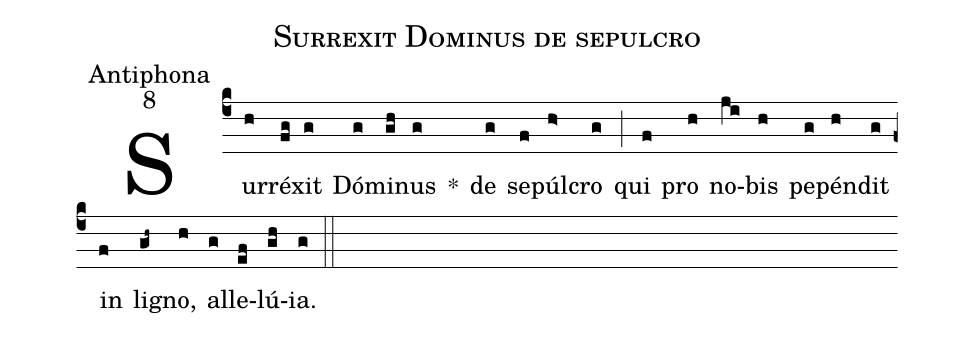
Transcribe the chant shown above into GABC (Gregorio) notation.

name:Surrexit Dominus de sepulcro;
office-part:Antiphona;
mode:8;
%%
(c4)Sur(h)ré(fg)xit(g) Dó(g)mi(gh)nus(g) *() de(g) se(f)púl(h>)cro(g) (;) qui(f) pro(h) no(ji)bis(h) pe(g)pén(h)dit(g) in(f) li(gh~)gno,(h) al(g)le(ef)lú(gh)ia.(g) (::)
